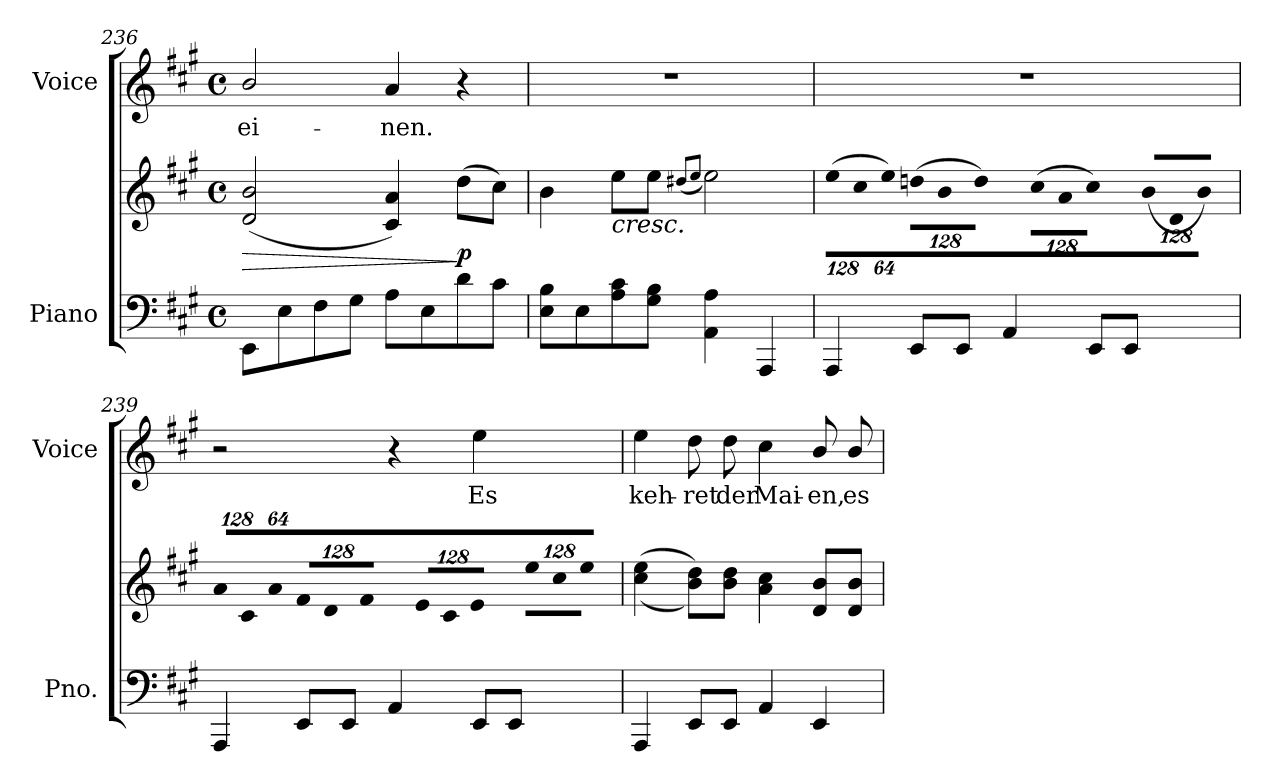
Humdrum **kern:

**kern	**kern	**dynam	**kern	**text
*part2	*part2	*part2	*part1	*part1
*staff3	*staff2	*staff2/3	*staff1	*staff1
*I"Piano	*	*	*I"Voice	*
*I'Pno.	*	*	*I'Voice	*
*clefF4	*clefG2	*	*clefG2	*
*k[f#c#g#]	*k[f#c#g#]	*	*k[f#c#g#]	*
*A:	*A:	*	*A:	*
*M4/4	*M4/4	*	*M4/4	*
*met(c)	*met(c)	*	*met(c)	*
=236	=236	=236	=236	=236
!	!	!LO:HP:b	!	!
!	!	!	!	!LO:LY:b:color=#000000
8EEi\L	(2di/ 2bi	>	2bi/	ei-
8Ei\	.	.	.	.
8F#i\	.	.	.	.
8G#i\J	.	.	.	.
!	!	!	!	!LO:LY:b:color=#000000
8Ai\L	4c#i/ 4ai)	.	4ai/	-nen.
8Ei\	.	.	.	.
8di\	(8ddi\L	] p	4r	.
8c#i\J	8cc#i\J)	.	.	.
!!LO:PB:g=z
=237	=237	=237	=237	=237
8Ei\ 8BiL	4bi\	.	1r	.
8Ei\	.	.	.	.
!	!LO:TX:b:i:t=cresc.	!	!	!
8Ai\ 8c#i	8eei\L	.	.	.
8G#i\ 8BiJ	8eei\J	.	.	.
.	(8qdd#Xi/L	.	.	.
.	8qeei/J	.	.	.
4AAi\ 4Ai	2eei\)	.	.	.
4AAAi/	.	.	.	.
=238	=238	=238	=238	=238
*	*Xbrackettup	*	*	*
!	!LO:N:vis=8	!	!	!
4AAAi/	(1024%85eei\L	.	1r	.
!	!LO:N:vis=8	!	!	!
.	1024%85cc#i\	.	.	.
!	!LO:N:vis=8	!	!	!
.	512%43eei\J)	.	.	.
!	!LO:N:vis=8	!	!	!
8EEi/L	(1024%85ddni\L	.	.	.
!	!LO:N:vis=8	!	!	!
.	1024%85bi\	.	.	.
8EEi/J	.	.	.	.
!	!LO:N:vis=8	!	!	!
.	512%43ddi\J)	.	.	.
!	!LO:N:vis=8	!	!	!
4AAi/	(1024%85cc#i\L	.	.	.
!	!LO:N:vis=8	!	!	!
.	1024%85ai\	.	.	.
!	!LO:N:vis=8	!	!	!
.	512%43cc#i\J)	.	.	.
!	!LO:N:vis=8	!	!	!
8EEi/L	(1024%85bi/L	.	.	.
!	!LO:N:vis=8	!	!	!
.	1024%85di/	.	.	.
8EEi/J	.	.	.	.
!	!LO:N:vis=8	!	!	!
.	512%43bi/J)	.	.	.
=239	=239	=239	=239	=239
!	!LO:N:vis=8	!	!	!
4AAAi/	1024%85ai/L	.	2r	.
!	!LO:N:vis=8	!	!	!
.	1024%85c#i/	.	.	.
!	!LO:N:vis=8	!	!	!
.	512%43ai/J	.	.	.
!	!LO:N:vis=8	!	!	!
8EEi/L	1024%85f#i/L	.	.	.
!	!LO:N:vis=8	!	!	!
.	1024%85di/	.	.	.
8EEi/J	.	.	.	.
!	!LO:N:vis=8	!	!	!
.	512%43f#i/J	.	.	.
!	!LO:N:vis=8	!	!	!
4AAi/	1024%85ei/L	.	4r	.
!	!LO:N:vis=8	!	!	!
.	1024%85c#i/	.	.	.
!	!LO:N:vis=8	!	!	!
.	512%43ei/J	.	.	.
!	!LO:N:vis=8	!	!	!
!	!	!	!	!LO:LY:b:color=#000000
8EEi/L	1024%85eei\L	.	4eei\	Es
!	!LO:N:vis=8	!	!	!
.	1024%85cc#i\	.	.	.
8EEi/J	.	.	.	.
!	!LO:N:vis=8	!	!	!
.	512%43eei\J	.	.	.
=240	=240	=240	=240	=240
!	!	!	!	!LO:LY:b:color=#000000
4AAAi/	((4cc#i\ 4eei	.	4eei\	keh-
!	!	!	!	!LO:LY:b:color=#000000
8EEi/L	8bi\ 8ddiL))	.	8ddi\	-ret
!	!	!	!	!LO:LY:b:color=#000000
8EEi/J	8bi\ 8ddiJ	.	8ddi\	der
!	!	!	!	!LO:LY:b:color=#000000
4AAi/	4ai\ 4cc#i	.	4cc#i\	Mai-
!	!	!	!	!LO:LY:b:color=#000000
4EEi/	8di/ 8biL	.	8bi/	-en,
!	!	!	!	!LO:LY:b:color=#000000
.	8di/ 8biJ	.	8bi/	es
=	=	=	=	=
*-	*-	*-	*-	*-
